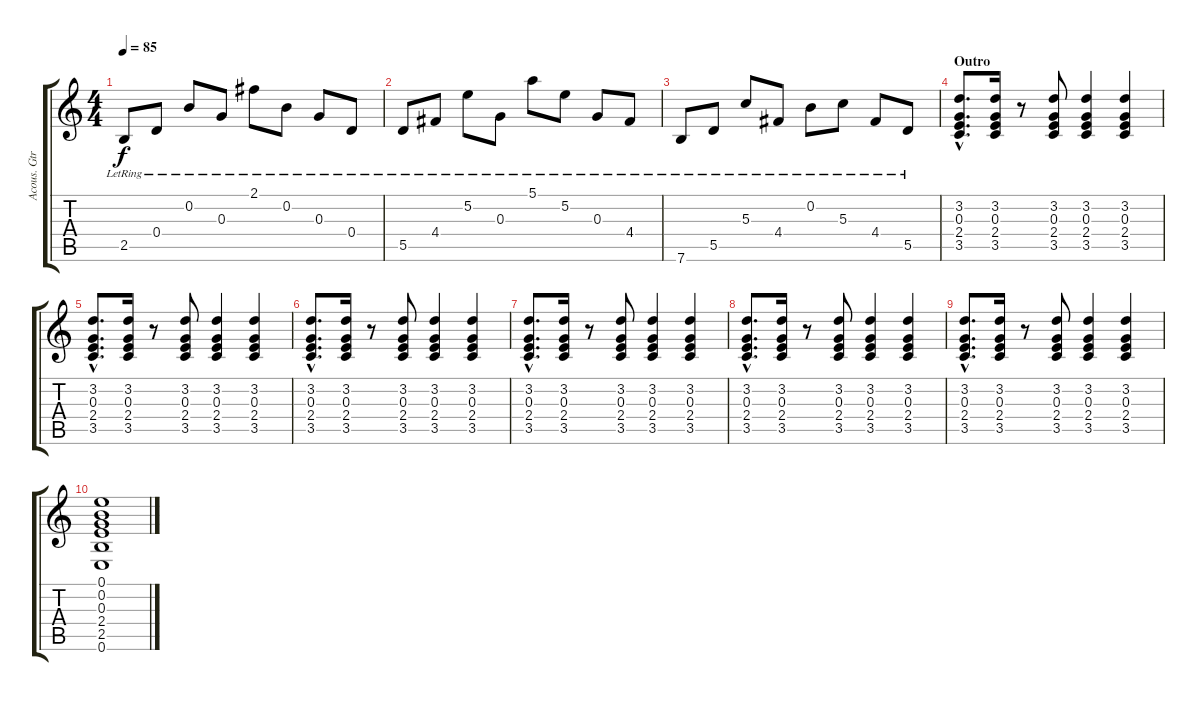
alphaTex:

\track ("Acous. Gtr." "Acous. Gtr") {instrument acousticguitarsteel}
\staff {score tabs}
\tuning (E4 B3 G3 D3 A2 E2) {hide}
\ts (4 4)
\tempo 85
\clef g2
\ks c
2.5{lr}.8{dy f} 0.4{lr}.8 0.2{lr}.8 0.3{lr}.8 2.1{lr}.8 0.2{lr}.8 0.3{lr}.8 0.4{lr}.8 |
5.5{lr}.8 4.4{lr}.8 5.2{lr}.8 0.3{lr}.8 5.1{lr}.8 5.2{lr}.8 0.3{lr}.8 4.4{lr}.8 |
7.6{lr}.8 5.5{lr}.8 5.3{lr}.8 4.4{lr}.8 0.2{lr}.8 5.3{lr}.8 4.4{lr}.8 5.5{lr}.8 |
\section ("" "Outro")
(3.2{hac} 0.3{hac} 2.4{hac} 3.5{hac}).8{d} (3.2 0.3 2.4 3.5).16 r.8 (3.2 0.3 2.4 3.5).8 (3.2 0.3 2.4 3.5).4 (3.2 0.3 2.4 3.5).4 |
(3.2{hac} 0.3{hac} 2.4{hac} 3.5{hac}).8{d} (3.2 0.3 2.4 3.5).16 r.8 (3.2 0.3 2.4 3.5).8 (3.2 0.3 2.4 3.5).4 (3.2 0.3 2.4 3.5).4 |
(3.2{hac} 0.3{hac} 2.4{hac} 3.5{hac}).8{d} (3.2 0.3 2.4 3.5).16 r.8 (3.2 0.3 2.4 3.5).8 (3.2 0.3 2.4 3.5).4 (3.2 0.3 2.4 3.5).4 |
(3.2{hac} 0.3{hac} 2.4{hac} 3.5{hac}).8{d} (3.2 0.3 2.4 3.5).16 r.8 (3.2 0.3 2.4 3.5).8 (3.2 0.3 2.4 3.5).4 (3.2 0.3 2.4 3.5).4 |
(3.2{hac} 0.3{hac} 2.4{hac} 3.5{hac}).8{d} (3.2 0.3 2.4 3.5).16 r.8 (3.2 0.3 2.4 3.5).8 (3.2 0.3 2.4 3.5).4 (3.2 0.3 2.4 3.5).4 |
(3.2{hac} 0.3{hac} 2.4{hac} 3.5{hac}).8{d} (3.2 0.3 2.4 3.5).16 r.8 (3.2 0.3 2.4 3.5).8 (3.2 0.3 2.4 3.5).4 (3.2 0.3 2.4 3.5).4 |
(0.1 0.2 0.3 2.4 2.5 0.6).1
